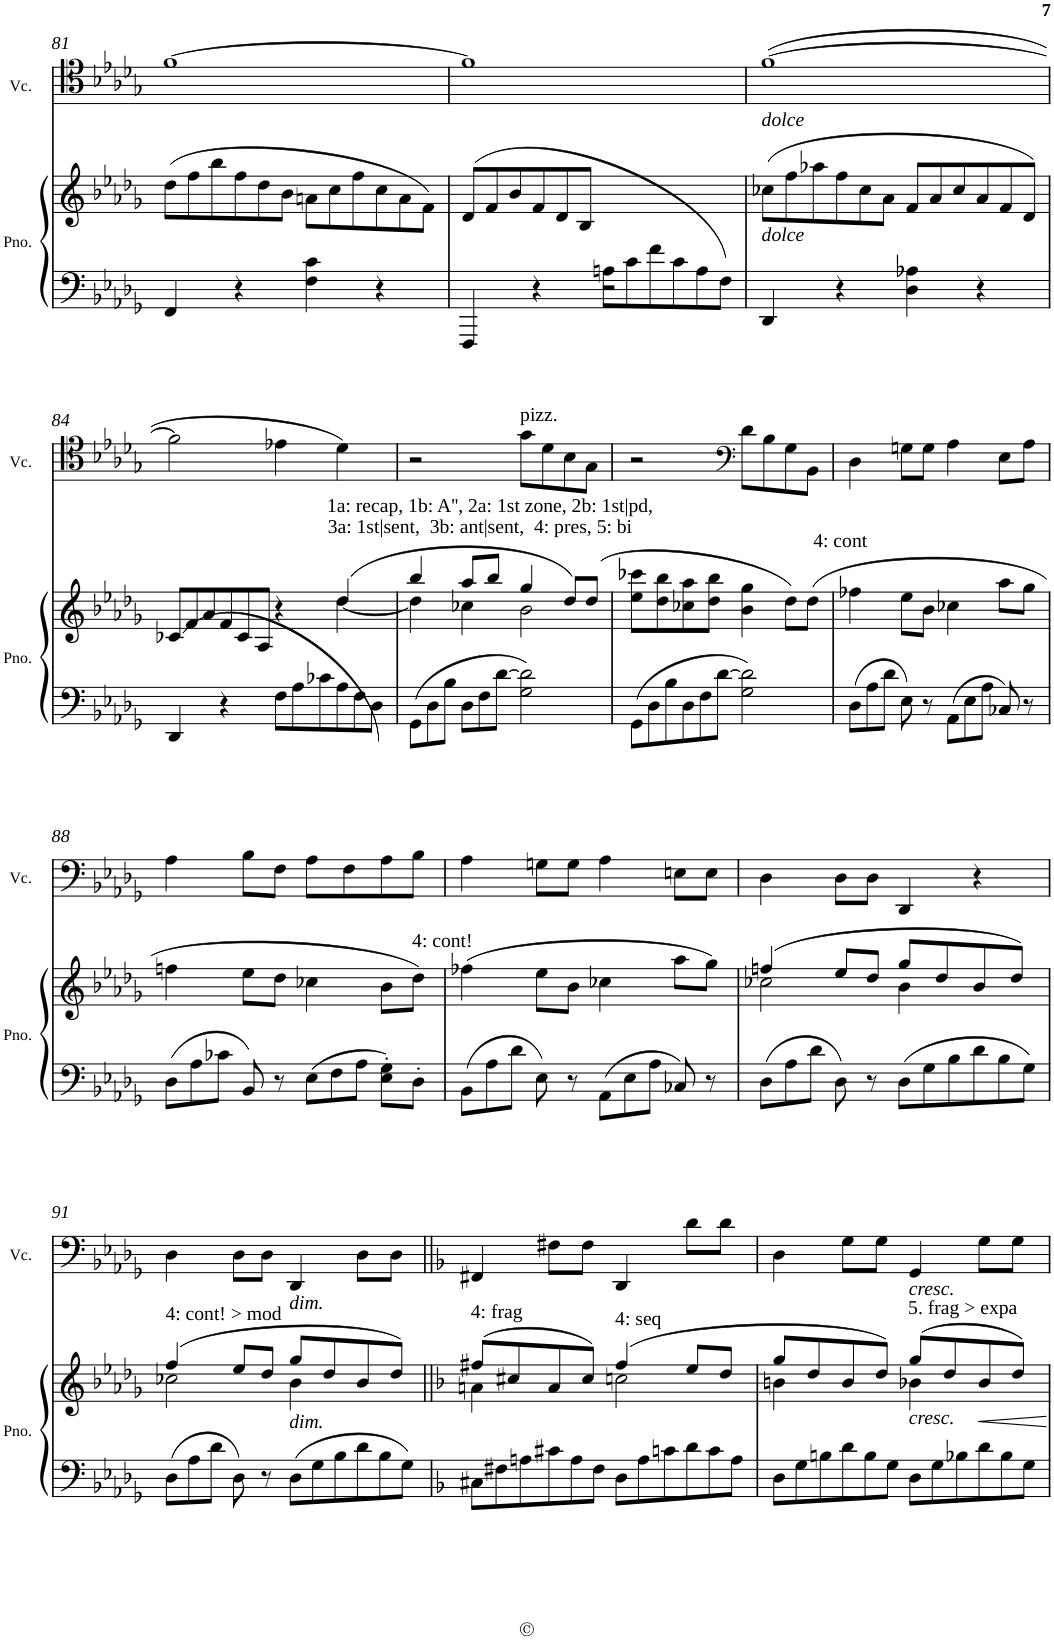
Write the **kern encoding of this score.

**kern	**kern	**kern
*part2	*part2	*part1
*staff3	*staff2	*staff1
*I"Piano	*	*I"Violoncello
*I'Pno.	*	*I'Vc.
!!LO:PB:g=z
*clefF4	*clefG2	*clefC4
*k[b-e-a-d-g-]	*k[b-e-a-d-g-]	*k[b-e-a-d-g-]
*b-:	*b-:	*b-:
*M2/2	*M2/2	*M2/2
*met(c|)	*met(c|)	*met(c|)
*	*Xtuplet	*
=81	=81	=81
4FF/	(>12dd-\L	[1f
.	12ff\	.
.	12bb-\	.
4r	12ff\	.
.	12dd-\	.
.	12b-\J	.
4F\ 4c\	12an\L	.
.	12cc\	.
.	12ff\	.
4r	12cc\	.
.	12a\	.
.	12f\J)	.
=82	=82	=82
*^	*	*
2ryy	4FFF/	(>12d-/L	1f]
.	.	12f/	.
.	.	12b-/	.
.	4r	12f/	.
.	.	12d-/	.
.	.	12B-/J	.
*Xtuplet	*	*	*
12An\L	2r	2ryy	.
12c\	.	.	.
12f\	.	.	.
12c\	.	.	.
12A\	.	.	.
12F\J)	.	.	.
*v	*v	*	*
=83	=83	=83
!	!	!LO:TX:b:i:t=dolce
!	!LO:TX:b:i:t=dolce	!
4DD-/	(>12cc-X\L	(>[1f
.	12ff\	.
.	12aa-X\	.
4r	12ff\	.
.	12cc-\	.
.	12a-\J	.
4D-\ 4A-X\	12f/L	.
.	12a-/	.
.	12cc-/	.
4r	12a-/	.
.	12f/	.
.	12d-/J)	.
!!LO:LB:g=z
=84	=84	=84
*	*^	*
4DD-/	(>12c-X/L	2ryy	2f\]
.	12f/	.	.
.	12a-/	.	.
4r	12f/	.	.
.	12c-/	.	.
.	12A-/J	.	.
12F\L	4r	4ryy	4e-X\
12A-\	.	.	.
12c-X\	.	.	.
!	!LO:TX:a:t=1a&colon; recap, 1b&colon; A'', 2a&colon; 1st zone, 2b&colon; 1st|pd,	!	!
!	!LO:TX:a:t=3a&colon; 1st|sent,  3b&colon; ant|sent,  4&colon; pres, 5&colon; bi	!	!
12A-\	(>4dd-/	[<4dd-\	4d-\)
12F\	.	.	.
12D-\J)	.	.	.
=85	=85	=85	=85
12GG-\L	4bb-/	4dd-\]	2r
12D-\	.	.	.
12B-\J	.	.	.
12D-\L	8aa-/L	4cc-X\	.
12F\	.	.	.
.	8bb-/J	.	.
[12d-\J	.	.	.
!	!	!	!LO:TX:a:t=pizz.
2G-\ 2d-\]	4gg-/	2b-\	8g-\L
.	.	.	8d-\
.	8dd-/L)	.	8B-\
.	(>8dd-/J	.	8G-\J
*	*v	*v	*
=86	=86	=86
12GG-\L	8ee-\ 8ccc-X\L	2r
12D-\	.	.
.	8dd-\ 8bb-\	.
12B-\	.	.
12D-\	8cc-X\ 8aa-\	.
12F\	.	.
.	8dd-\ 8bb-\J	.
[12d-\J	.	.
*	*	*clefF4
2G-\ 2d-\]	4b-\ 4gg-\	8d-\L
.	.	8B-\
.	8dd-\L)	8G-\
!	!LO:TX:a:t=4&colon; cont	!
.	(>8dd-\J	8BB-\J
=87	=87	=87
12D-\L	4ff-X\	4D-\
12A-\	.	.
12d-\J	.	.
8E-\	8ee-\L	8Gn\L
8r	8b-\J	8G\J
12AA-\L	4cc-X\	4A-\
12E-\	.	.
12A-\J	.	.
8C-X/	8aa-\L	8E-\L
8r	8gg-\J	8A-\J
!!LO:LB:g=z
=88	=88	=88
12D-\L	4ffn\	4A-\
12A-\	.	.
12c-X\J	.	.
8BB-/	8ee-\L	8B-\L
8r	8dd-\J	8F\J
12E-\L	4cc-X\	8A-\L
12F\	.	.
.	.	8F\
12A-\J	.	.
8E-\' 8G-\'L	8b-\L	8A-\
!	!LO:TX:a:t=4&colon; cont!	!
8D-'\J	8dd-\J)	8B-\J
=89	=89	=89
12BB-\L	(>4ff-X\	4A-\
12A-\	.	.
12d-\J	.	.
8E-\	8ee-\L	8Gn\L
8r	8b-\J	8G\J
12AA-\L	4cc-X\	4A-\
12E-\	.	.
12A-\J	.	.
8C-X/	8aa-\L	8En\L
8r	8gg-\J)	8E\J
=90	=90	=90
*	*^	*
12D-\L	(>4ffn/	2cc-X\	4D-\
12A-\	.	.	.
12d-\J	.	.	.
8D-\	8ee-/L	.	8D-\L
8r	8dd-/J	.	8D-\J
12D-\L	8gg-/L	4b-\	4DD-/
12G-\	.	.	.
.	8dd-/	.	.
12B-\	.	.	.
12d-\	8b-/	4ryy	4r
12B-\	.	.	.
.	8dd-/J)	.	.
12G-\J	.	.	.
!!LO:LB:g=z
=91	=91	=91	=91
!	!LO:TX:a:t=4&colon; cont! > mod	!	!
12D-\L	(>4ff/	2cc-X\	4D-\
12A-\	.	.	.
12d-\J	.	.	.
8D-\	8ee-/L	.	8D-\L
8r	8dd-/J	.	8D-\J
!	!	!	!LO:TX:b:i:t=dim.
!	!LO:TX:b:i:t=dim.	!	!
12D-\L	8gg-/L	4b-\	4DD-/
12G-\	.	.	.
.	8dd-/	.	.
12B-\	.	.	.
12d-\	8b-/	4ryy	8D-\L
12B-\	.	.	.
.	8dd-/J)	.	8D-\J
12G-\J	.	.	.
=92||	=92||	=92||	=92||
*k[b-]	*k[b-]	*	*k[b-]
*F:	*F:	*	*F:
!	!LO:TX:a:t=4&colon; frag	!	!
12C#X\L	(>8ff#X/L	4an\	4FF#X/
12F#X\	.	.	.
.	8cc#X/	.	.
12An\	.	.	.
12c#X\	8a/	4ryy	8F#X\L
12A\	.	.	.
.	8cc#/J)	.	8F#\J
12F#\J	.	.	.
!	!LO:TX:a:t=4&colon; seq	!	!
12D\L	(>4ff#/	2ccn\	4DD/
12A\	.	.	.
12cn\	.	.	.
12d\	8ee/L	.	8d\L
12c\	.	.	.
.	8dd/J	.	8d\J
12A\J	.	.	.
=93	=93	=93	=93
12D\L	8gg/L	4bn\	4D\
12G\	.	.	.
.	8dd/	.	.
12Bn\	.	.	.
12d\	8b/	4ryy	8G\L
12B\	.	.	.
.	8dd/J)	.	8G\J
12G\J	.	.	.
!	!	!	!LO:TX:b:i:t=cresc.
!	!LO:TX:b:i:t=cresc.	!	!
!	!LO:TX:a:t=5. frag > expa	!	!
12D\L	(>8gg/L	4b-X\	4GG/
12G\	.	.	.
.	8dd/	.	.
12B-X\	.	.	.
12d\	8b-/	4ryy	8G\L
12B-\	.	.	.
.	8dd/J)	.	8G\J
12G\J	.	.	.
*	*v	*v	*
=	=	=
*-	*-	*-
